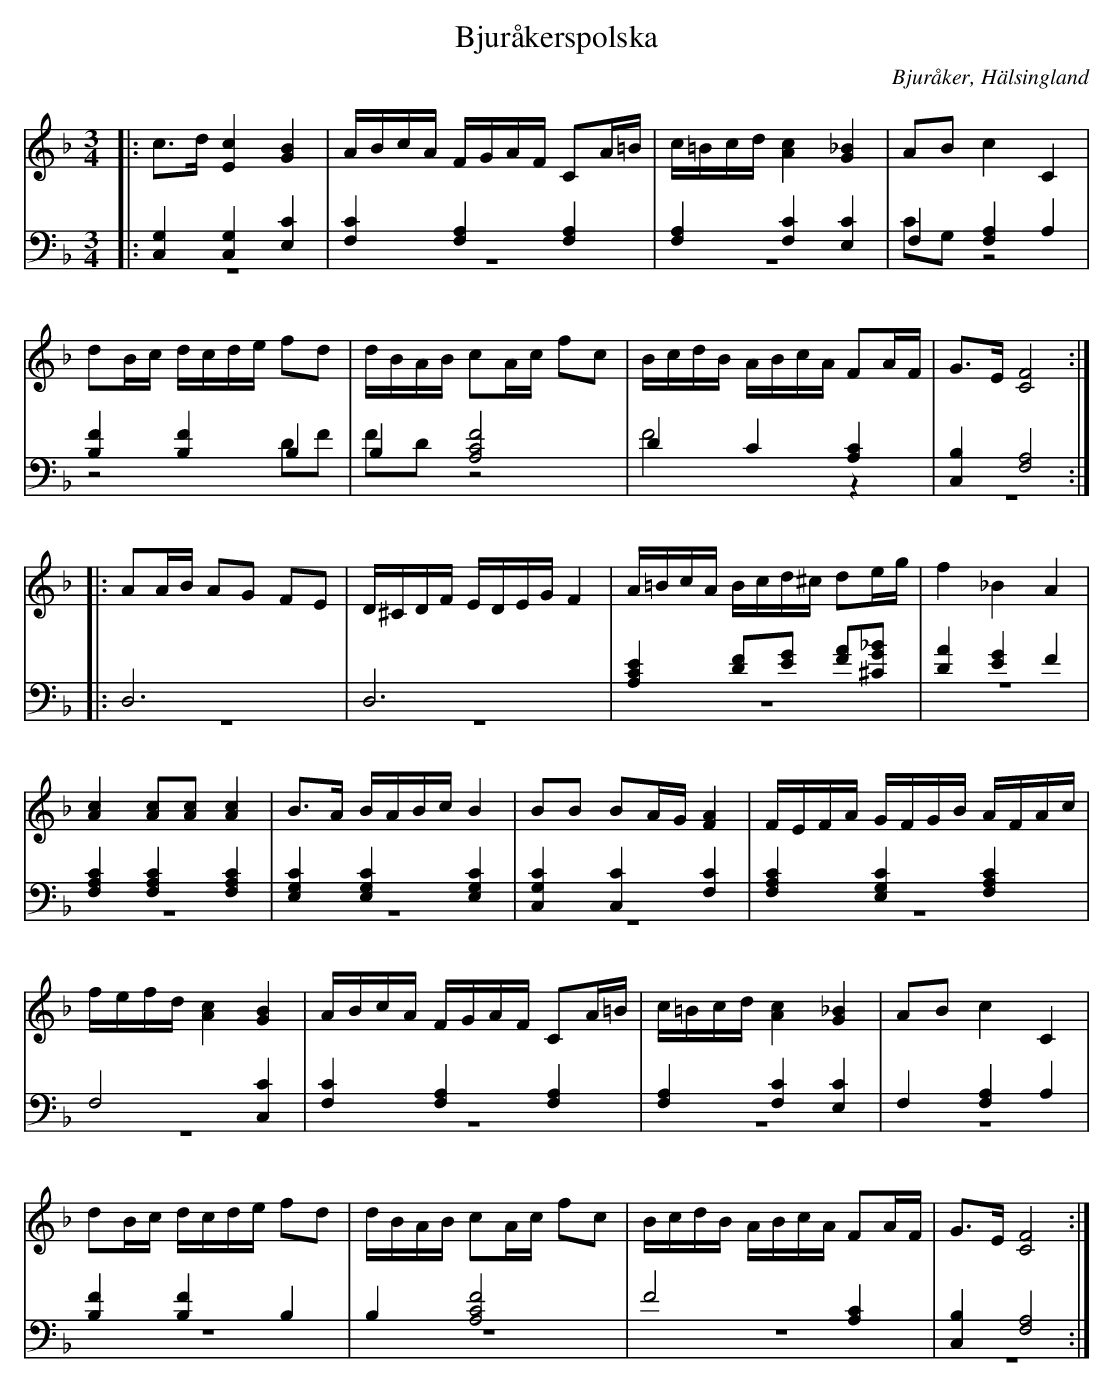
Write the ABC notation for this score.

X:1
T: Bjuråkerspolska
O: Bjuråker, Hälsingland
M: 3/4
L: 1/16
K: F
V:1
V:2
V:3 merge
V:1
|: c2>d2 [E4c4] [G4B4]|ABcA FGAF C2A=B|c=Bcd [A4c4] [G4_B4]|A2B2 c4 C4 |
d2Bc dcde f2d2|dBAB c2Ac f2c2|BcdB ABcA F2AF|G2>E2 [C8F8]:|
|:A2AB A2G2 F2E2|D^CDF EDEG F4|A=BcA Bcd^c d2eg|f4 _B4 A4 |
[A4c4] [A2c2][A2c2] [A4c4]|B2>A2 BABc B4|B2B2 B2AG [F4A4]|FEFA GFGB AFAc|
fefd [A4c4] [G4B4]|ABcA FGAF C2A=B|c=Bcd [A4c4] [G4_B4]|A2B2 c4 C4 |
d2Bc dcde f2d2|dBAB c2Ac f2c2|BcdB ABcA F2AF|G2>E2 [C8F8]:|
V:2 clef=bass
|: [C,4G,4] [C,4G,4] [E,4C4]|[F,4C4] [F,4A,4] [F,4A,4]|[F,4A,4] [F,4C4] [E,4C4]| F,4 [F,4A,4] A,4|
[B,4F4] [B,4F4] B,4|B,4 [A,8C8F8]|D4 C4 [A,4C4]|[C,4B,4] [F,8A,8]:|
|:D,12|D,12|[A,4C4E4] [D2F2][E2G2] [F2A2][^C2G2_B2]|
[D4A4] [E4G4] F4|[F,4A,4C4] [F,4A,4C4] [F,4A,4C4]|[E,4G,4C4] [E,4G,4C4] [E,4G,4C4]|[C,4G,4C4] [C,4C4] [F,4C4]|
[F,4A,4C4] [E,4G,4C4] [F,4A,4C4]|F,8 [C,4C4]|[F,4C4] [F,4A,4] [F,4A,4]|[F,4A,4] [F,4C4] [E,4C4]|
F,4 [F,4A,4] A,4|[B,4F4] [B,4F4] B,4|B,4 [A,8C8F8]|F8  [A,4C4]|[C,4B,4] [F,8A,8]:|
V:3 clef=bass
|:z12|z12|z12|C2G,2 z8 |
z8 D2F2|F2D2 z8|F8 z4|z12:|
|:z12|z12|z12|z12 |
z12|z12|z12|z12|
z12|z12|z12|z12 |
z12|z12|z12|z12:|
